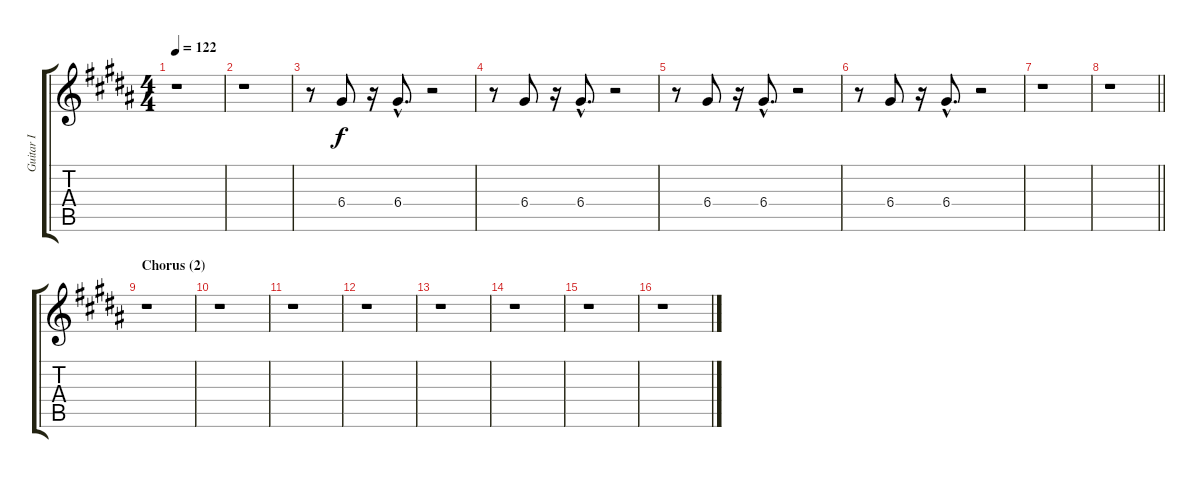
\track ("Guitar I" "Guitar I") {instrument distortionguitar}
\staff {score tabs}
\tuning (E4 B3 G3 D3 A2 E2) {hide}
\ts (4 4)
\tempo 122
\clef g2
\ks g#minor
r.1{dy f} |
r.1 |
r.8 6.4.8 r.16 6.4{hac}.8{d} r.2 |
r.8 6.4.8 r.16 6.4{hac}.8{d} r.2 |
r.8 6.4.8 r.16 6.4{hac}.8{d} r.2 |
r.8 6.4.8 r.16 6.4{hac}.8{d} r.2 |
r.1 |
\barLineRight lightlight
r.1 |
\section ("" "Chorus (2)")
r.1 |
r.1 |
r.1 |
r.1 |
r.1 |
r.1 |
r.1 |
r.1
